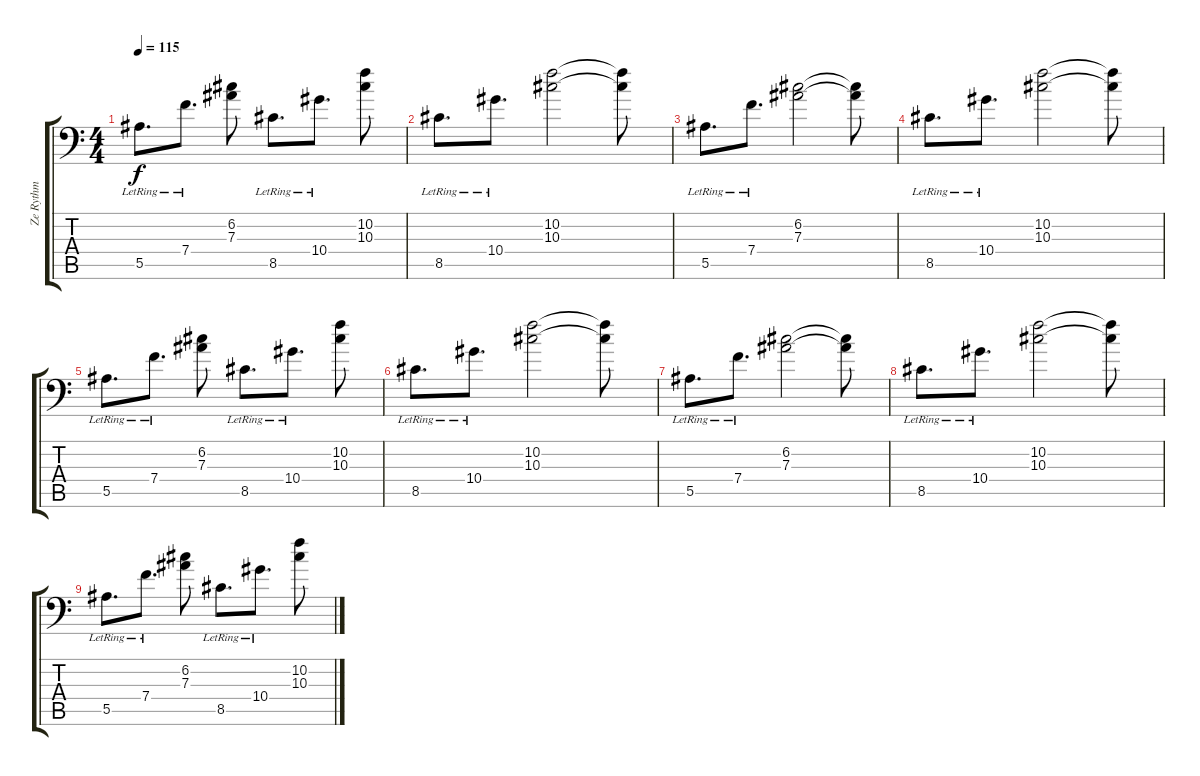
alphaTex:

\track ("Ze Rythm" "Ze Rythm") {instrument overdrivenguitar}
\staff {score tabs}
\tuning (C4 G3 Eb3 Bb2 F2 Bb1) {hide}
\ts (4 4)
\tempo 115
\clef f4
\ks c
5.5{lr}.8{d dy f} 7.4{lr}.8{d} (6.2 7.3).8 8.5{lr}.8{d} 10.4{lr}.8{d} (10.2 10.3).8 |
8.5{lr}.8{d} 10.4{lr}.8{d} (10.2 10.3).2 (10.2{t} 10.3{t}).8 |
5.5{lr}.8{d} 7.4{lr}.8{d} (6.2 7.3).2 (6.2{t} 7.3{t}).8 |
8.5{lr}.8{d} 10.4{lr}.8{d} (10.2 10.3).2 (10.2{t} 10.3{t}).8 |
5.5{lr}.8{d} 7.4{lr}.8{d} (6.2 7.3).8 8.5{lr}.8{d} 10.4{lr}.8{d} (10.2 10.3).8 |
8.5{lr}.8{d} 10.4{lr}.8{d} (10.2 10.3).2 (10.2{t} 10.3{t}).8 |
5.5{lr}.8{d} 7.4{lr}.8{d} (6.2 7.3).2 (6.2{t} 7.3{t}).8 |
8.5{lr}.8{d} 10.4{lr}.8{d} (10.2 10.3).2 (10.2{t} 10.3{t}).8 |
5.5{lr}.8{d} 7.4{lr}.8{d} (6.2 7.3).8 8.5{lr}.8{d} 10.4{lr}.8{d} (10.2 10.3).8
